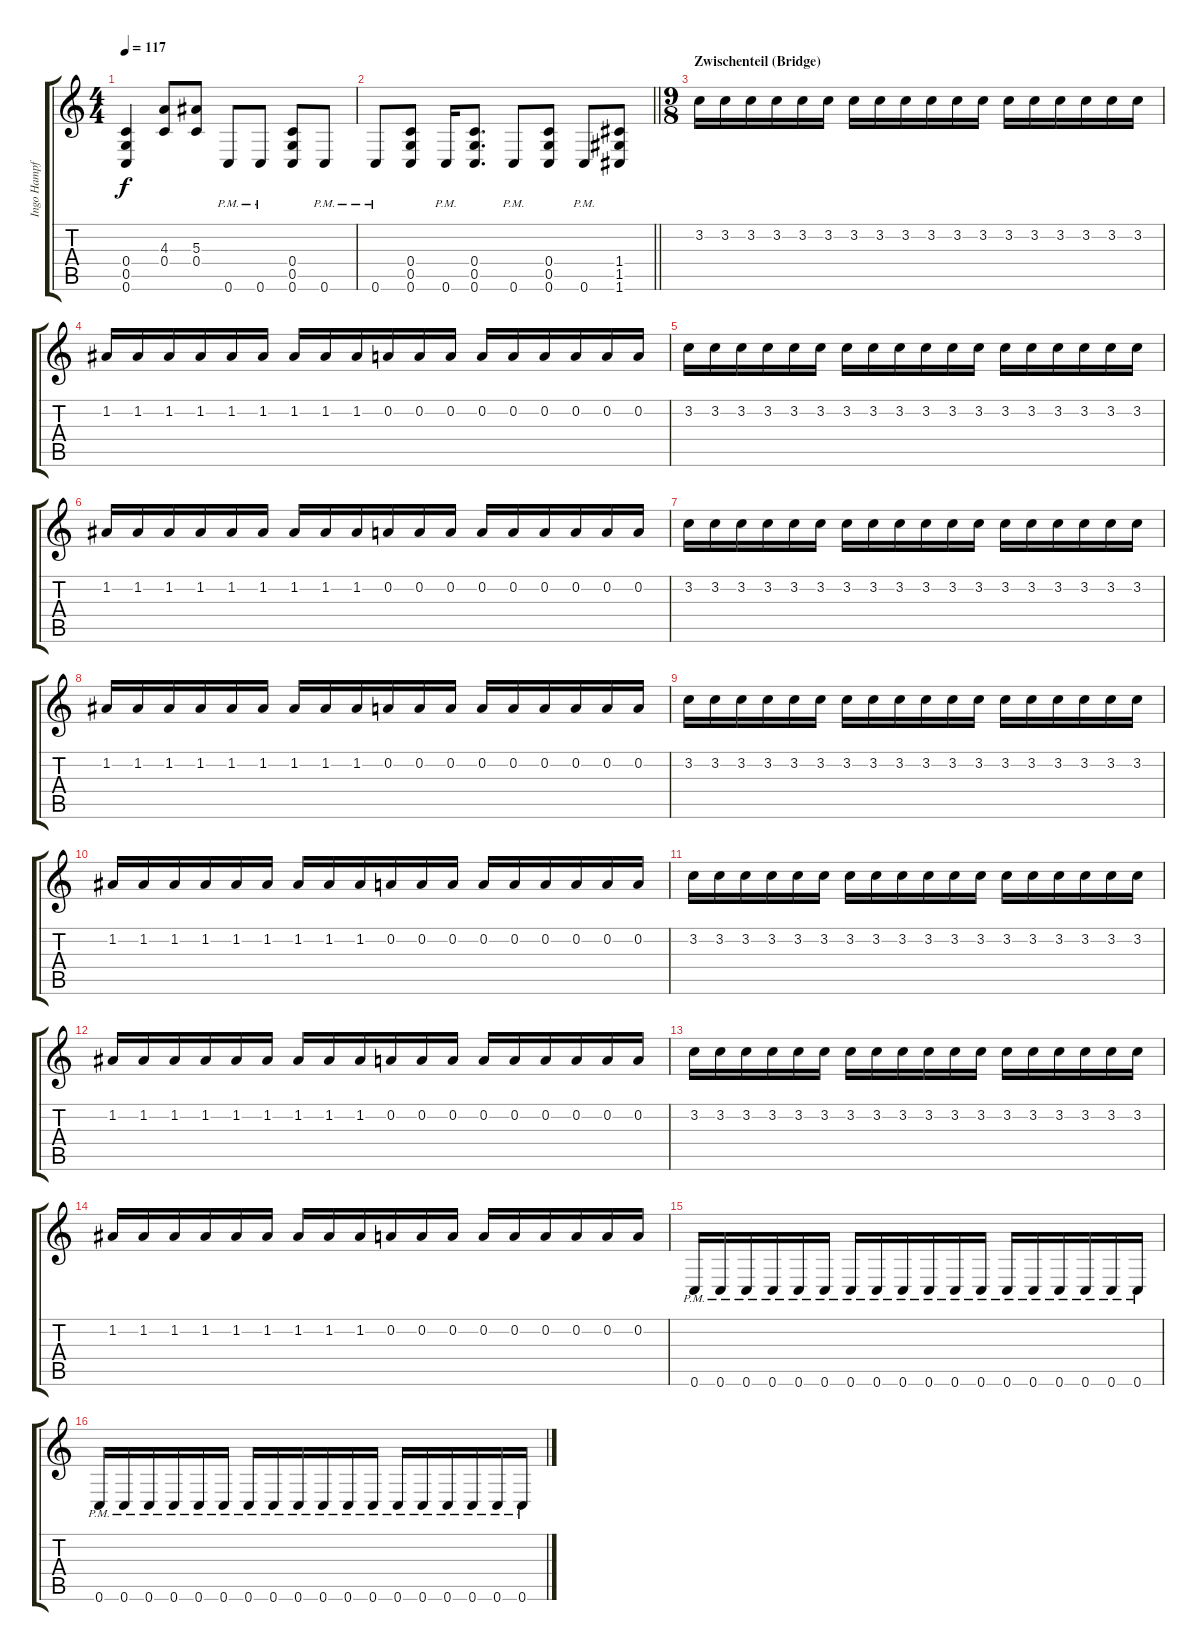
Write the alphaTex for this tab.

\track ("Ingo Hampf" "Ingo Hampf") {instrument overdrivenguitar}
\staff {score tabs}
\tuning (D4 A3 F3 C3 G2 C2) {hide}
\ts (4 4)
\tempo 117
\clef g2
\ks c
(0.4 0.5 0.6).4{dy f} (4.3 0.4).8 (5.3 0.4).8 0.6{pm}.8 0.6{pm}.8 (0.4 0.5 0.6).8 0.6{pm}.8 |
\barLineRight lightlight
0.6{pm}.8 (0.4 0.5 0.6).8 0.6{pm}.16 (0.4 0.5 0.6).8{d} 0.6{pm}.8 (0.4 0.5 0.6).8 0.6{pm}.8 (1.4 1.5 1.6).8 |
\ts (9 8)
\section ("" "Zwischenteil (Bridge)")
3.2.16{volume 8 instrument electricguitarclean} 3.2.16 3.2.16 3.2.16 3.2.16 3.2.16 3.2.16 3.2.16 3.2.16 3.2.16 3.2.16 3.2.16 3.2.16 3.2.16 3.2.16 3.2.16 3.2.16 3.2.16 |
1.2.16 1.2.16 1.2.16 1.2.16 1.2.16 1.2.16 1.2.16 1.2.16 1.2.16 0.2.16 0.2.16 0.2.16 0.2.16 0.2.16 0.2.16 0.2.16 0.2.16 0.2.16 |
3.2.16{volume 8 instrument electricguitarclean} 3.2.16 3.2.16 3.2.16 3.2.16 3.2.16 3.2.16 3.2.16 3.2.16 3.2.16 3.2.16 3.2.16 3.2.16 3.2.16 3.2.16 3.2.16 3.2.16 3.2.16 |
1.2.16 1.2.16 1.2.16 1.2.16 1.2.16 1.2.16 1.2.16 1.2.16 1.2.16 0.2.16 0.2.16 0.2.16 0.2.16 0.2.16 0.2.16 0.2.16 0.2.16 0.2.16 |
3.2.16{volume 8 instrument electricguitarclean} 3.2.16 3.2.16 3.2.16 3.2.16 3.2.16 3.2.16 3.2.16 3.2.16 3.2.16 3.2.16 3.2.16 3.2.16 3.2.16 3.2.16 3.2.16 3.2.16 3.2.16 |
1.2.16 1.2.16 1.2.16 1.2.16 1.2.16 1.2.16 1.2.16 1.2.16 1.2.16 0.2.16 0.2.16 0.2.16 0.2.16 0.2.16 0.2.16 0.2.16 0.2.16 0.2.16 |
3.2.16{volume 8 instrument electricguitarclean} 3.2.16 3.2.16 3.2.16 3.2.16 3.2.16 3.2.16 3.2.16 3.2.16 3.2.16 3.2.16 3.2.16 3.2.16 3.2.16 3.2.16 3.2.16 3.2.16 3.2.16 |
1.2.16 1.2.16 1.2.16 1.2.16 1.2.16 1.2.16 1.2.16 1.2.16 1.2.16 0.2.16 0.2.16 0.2.16 0.2.16 0.2.16 0.2.16 0.2.16 0.2.16 0.2.16 |
3.2.16{volume 8 instrument electricguitarclean} 3.2.16 3.2.16 3.2.16 3.2.16 3.2.16 3.2.16 3.2.16 3.2.16 3.2.16 3.2.16 3.2.16 3.2.16 3.2.16 3.2.16 3.2.16 3.2.16 3.2.16 |
1.2.16 1.2.16 1.2.16 1.2.16 1.2.16 1.2.16 1.2.16 1.2.16 1.2.16 0.2.16 0.2.16 0.2.16 0.2.16 0.2.16 0.2.16 0.2.16 0.2.16 0.2.16 |
3.2.16{volume 8 instrument electricguitarclean} 3.2.16 3.2.16 3.2.16 3.2.16 3.2.16 3.2.16 3.2.16 3.2.16 3.2.16 3.2.16 3.2.16 3.2.16 3.2.16 3.2.16 3.2.16 3.2.16 3.2.16 |
1.2.16 1.2.16 1.2.16 1.2.16 1.2.16 1.2.16 1.2.16 1.2.16 1.2.16 0.2.16 0.2.16 0.2.16 0.2.16 0.2.16 0.2.16 0.2.16 0.2.16 0.2.16 |
0.6{pm}.16{volume 10 instrument overdrivenguitar} 0.6{pm}.16 0.6{pm}.16 0.6{pm}.16 0.6{pm}.16 0.6{pm}.16 0.6{pm}.16 0.6{pm}.16 0.6{pm}.16 0.6{pm}.16 0.6{pm}.16 0.6{pm}.16 0.6{pm}.16 0.6{pm}.16 0.6{pm}.16 0.6{pm}.16 0.6{pm}.16 0.6{pm}.16 |
0.6{pm}.16 0.6{pm}.16 0.6{pm}.16 0.6{pm}.16 0.6{pm}.16 0.6{pm}.16 0.6{pm}.16 0.6{pm}.16 0.6{pm}.16 0.6{pm}.16 0.6{pm}.16 0.6{pm}.16 0.6{pm}.16 0.6{pm}.16 0.6{pm}.16 0.6{pm}.16 0.6{pm}.16 0.6{pm}.16
